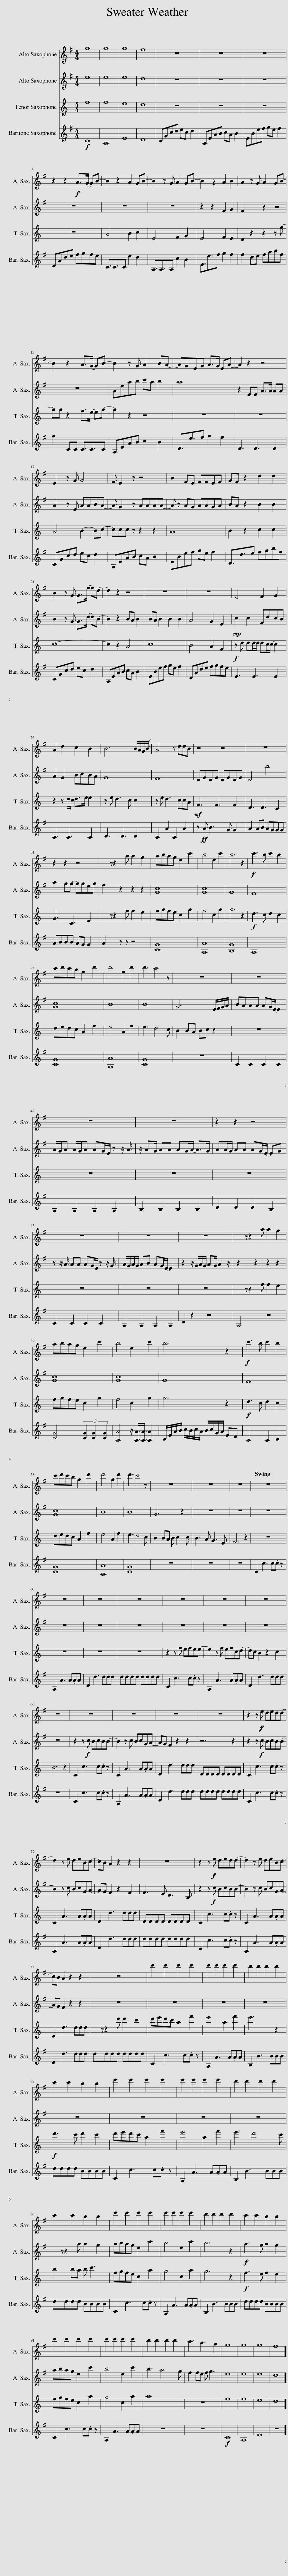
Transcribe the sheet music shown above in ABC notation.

X:1
%%score 1 2 3 4
L:1/8
M:4/4
I:linebreak $
K:none
V:1 treble transpose=-9
V:2 treble transpose=-9
V:3 treble transpose=-14
V:4 treble transpose=-21
V:1
[K:G] g8 | g8 | g8 | f8 | z8 | %5
 z8 | z8 |$ z2 z2!f! A>G- GB- | B2 z2 A2 GB- | B2 z G A2 GB- | %10
 B2 z2 A2 B2 | A2 z G A2 GB- |$ B2 z2 A>G- GB- | B2 z G A2 BA- | AGEG A>G EA- | %15
 A2 z2 z4 |$ E2 z G G4 | F E2 z z4 | B2 FE FFEF | GF z2 d2 d2 |$ %20
 B2 z G G>f- fd- | d2 z2 z4 | z8 | z8 | E4 F2 G2 |$ %25
 A2 d2 c2 B2 | (B6 B/A/G/B/) | A4 z ddB | z4 z4 | z8 |$ %30
 z2 z2 z4 | z z2 a a2 g2 | abag e2 c'2 | b4 e2 c'2 | b6 z2 | %35
!f! c'3 b c'2 b2 |$ c'd'c'b g2 d'2 | d'4 g2 d'2 | d'3 c'4 z | z8 | %40
 z8 |$ z8 | z8 | z2 z2 z4 |$ z8 | %45
 z8 | z8 | z z2 a a2 g2 |$ abag e2 c'2 | b4 e2 c'2 | %50
 b6 z2 |!f! c'3 b c'2 b2 |$ c'd'c'b g2 d'2 | d'4 g2 d'2 | d'3 c'4 z | %55
 z8 | z8 | z8 | z8 |$ z8 | %60
 z8 | z8 | z8 | z8 | z8 |$ %65
 z8 | z8 | z8 | z8 | z8 | %70
 z2 z!f!!f! e dedd- |$ d2 z e deBc- | cB A2 z2 z2 | z8 | z2 z!f!!f!!f!!f! e dedd- | %75
 d2 z e deBc- |$ cB A2 z2 z2 | z8 | e'2 e'2 e'2 e'2 | e'2 e'2 e'2 e'2 | %80
 d'2 d'2 d'2 d'2 |$ c'2 c'2 b2 b2 | e'2 e'2 e'2 e'2 | e'2 e'2 e'2 e'2 | d'2 d'2 d'2 d'2 |$ %85
 c'2 c'2 b2 b2 | e'2 e'2 e'2 e'2 | e'2 e'2 e'2 e'2 | d'2 d'2 d'2 d'2 | c'2 c'2 b2 b2 |$ %90
 e'2 e'2 e'2 e'2 | e'2 e'2 e'2 e'2 | d'2 d'2 d'2 d'2 | c'3 b3 a2 | g8 | %95
 g8 | g8 | f8 |] %98
V:2
[K:G] e8 | e8 | e8 | d8 | z8 | %5
 z8 | z8 |$ z8 | z8 | z8 | %10
 z2 z2 F2 G2 | F2 z2 z4 |$ z8 | Aeab c'a b2 | a8 | %15
 z2 EE A>A AA |$ A2 z E AABA- | A G2 z AAAA- | A z AG AAGA | BA z2 B2 B2 |$ %20
 B2 z G G>d- dB- | B2 z2 BA B2 | BA B2 B2 B2 | A4 G2 E2 | c2 c2 FdcB |$ %25
 A2 G2 BcBA | G8 | F8 | EGEG EGEG | E4 b4 |$ %30
 a2 gg- ggeg | f2 z2 z2 z2 | [Gc]8 | [Gc]8 | G8 | %35
 F8 |$ [Gc]8 | B8 | B8 | G6 E/F/G/A/ | %40
 BAAA AG/E/- E2 |$ A/G/A A/G/A AG/E/ z z/ A/ | z/ AG/ AA AG/A/- A>G | AA/G/ AA AG/E/- EG |$ z z/ A/ AA AG/E/ z z/ G/ | %45
 A/G/A/G/ AB AG/E/- E2 | z2 z/ G/A/G/ AG/ A2 z/ | z2 z2 z2 z2 |$ [Gc]8 | [Gc]8 | %50
 G8 | F8 |$ [Gc]8 | B8 | B8 | %55
 G6 z2 | z8 | z8 | z8 |$ z8 | %60
 z8 | z8 | z8 | z8 | z8 |$ %65
 z8 | z2 z!f! c BcBB- | B2 z c BcGA- | AG F2 z2 z2 | z6 z2 | %70
 z2 z!f! c BcBB- |$ B2 z c BcGA- | AG F2 z2 F2 | F3 E D3 B, | z2 z!f! c BcBB- | %75
 B2 z c BcGA- |$ AG F2 z2 z2 | z8 | z8 | z8 | %80
 z8 |$ z8 | z8 | z8 | z8 |$ %85
 z z2 a a2 g2 | abag e2 c'2 | b4 e2 c'2 | b6 z2 |!f! a3 g a2 g2 |$ %90
 abag e2 c'2 | b4 e2 c'2 | b3 a4 g | f2 fe f g3 | e8 | %95
 e8 | e8 | d8 |] %98
V:3
[K:C] f8 | f8 | e8 | d8 | z8 | %5
 z8 | z8 |$ z8 | A4 B2 c2 | E4 F2 G2 | %10
 E4 F2 E2 | D2 z2 z2 z g- |$ gg z2 f>e- eg- | g2 z2 z4 | z8 | %15
 z8 |$ A4 B2- Bc- | ccc z z2 z2 | A8 | B2 z2 c2 c2 |$ %20
 c8- | c2 z2 A4 | c8 | B4 A2 F2 |!mp!!f! z d dd/d/ dc/c/- c2 |$ %25
 z2 z d/c/ d>e e2 | z e d3 c c2 | z e d3 ccA |!mf! F3 F3 F2 | D3 D3 C2 |$ %30
 G3 C3 E2 | z z2 f f2 e2 | fgfe c2 g2 | f4 c2 g2 | g6 z2 | %35
!f! d3 c d2 c2 |$ dedc A2 f2 | e4 A2 f2 | e3 d4 c | B2 BA Bc z2 | %40
 z8 |$ z8 | z8 | z8 |$ z8 | %45
 z8 | z8 | z z2 f f2 e2 |$ fgfe c2 g2 | f4 c2 g2 | %50
 g6 z2 |!f! d3 c d2 c2 |$ dedc A2 f2 | e4 A2 f2 | e3 d4 c | %55
 B2 BA B c2 c | B3 A G3 E | F6 z2 | z8 |$ z8 | %60
 z8 | z8 | z2 z f efee- | e2 z f efcd- | dc B2 z2 c2 |$ %65
 B6 z2 | C2 c3 c.c z | C2 A3 A.AA | D2 d3 ddd | DDDD DDDD | %70
 C2 c3 c.c z |$ C2 A3 A.AA | D2 d3 ddd | DDDD DDDD | C2 c3 c.c z | %75
 C2 A3 A.AA |$ D2 d3 ddd | z z2 d' d'2 c'2 | d'e'd'c' a2 f'2 | e'4 a2 f'2 | %80
 e'6 z2 |$!f! d'3 c' d'2 c'2 | d'e'd'c' a2 f'2 | e'4 a2 f'2 | e'3 d'4 c' |$ %85
 b2 ba b c'3 | fgfe c2 a2 | g4 c2 a2 | g6 z2 |!f! f3 e f2 e2 |$ %90
 fgfe c2 a2 | g4 c2 a2 | a8 | z8 | f8 | %95
 f8 | e8 | d8 |] %98
V:4
[K:G]!f! C8 | A,8 | E8 | D8 | CGcd ec d2 | %5
 A,EAB cA B2 | EBef ge f2 |$ DAde fgfe | C3/2C3/2C e2 d2 | A,3/2A,3/2A, c2 B2 | %10
 E3/2e3/2f g2 f2 | f2 de fabf |$ g2 CC C3/2C3/2C | A,EAB c2 B2 | D3/2e3/2f g2 f2 | %15
 D3 D3 D2 |$ CGcd ec d2 | A,EAB cA B2 | EBef ge f2 | D3/2d3/2e fgbf |$ %20
 CGcd ec d2 | A,EAB cA B2 | EBef ge f2 | DAde fgfe | E3 E3 E2 |$ %25
 A,3 A,3 A,2 | B,3 B,3 B,2 | A,2 A2 A,2 A2 | z!ff! A B3 G G2 | A2 AB AGGG |$ %30
 ABBB AG G2 | A2 z z z4 | [CG]8 | [A,A]8 | [B,G]8 | %35
 A,8 |$ [CG]8 | [A,A]8 | [CG]8 | z8 | %40
 C2 C2 C2 C2 |$ A,2 A,2 A,2 A,2 | B,2 B,2 B,2 B,2 | D2 D2 D2 B,2 |$ C2 C2 C2 C2 | %45
 A,2 A,2 A,2 A,2 | D2 z2 z4 | A,4 z4 |$ [CG]4 (3[CG]2 [CG]2 [CG]2 | [A,A]4 z/ [A,A]3/4[A,A]3/4 [A,A]2 | %50
 B,/E/A/B/ c/B/c/A/ B/c/G/A/ ED | A,4 A,2 B,2 |$ [CG]8 | [A,A]8 | [CG]8 | %55
 z8 | z8 | z8 | C2 c3 c.c z |$ A,2 A3 A.AA | %60
 D2 d3 ddd | dddd dddd | C2 c3 c.c z | A,2 A3 A.AA | D2 d3 ddd |$ %65
 z8 | C2 c3 c.c z | A,2 A3 A.AA | D2 d3 ddd | dddd dddd | %70
 C2 c3 c.c z |$ A,2 A3 A.AA | D2 d3 ddd | dddd dddd | C2 c3 c.c z | %75
 A,2 A3 A.AA |$ D2 d3 ddd | dddd dddd | C2 c3 c.c z | A,2 A3 A.AA | %80
 B,2 B3 BBB |$ dddd BBBB | C2 c3 c.c z | A,2 A3 A.AA | B,2 B3 BBB |$ %85
 dddd BBBB | C2 c3 c.c z | A,2 A3 A.AA | B,2 B3 BBB | dddd BBBB |$ %90
 C2 c3 c.c z | A,2 A3 A.AA | z8 | z8 |!f! C8 | %95
 A,8 | E8 | z8 |] %98
